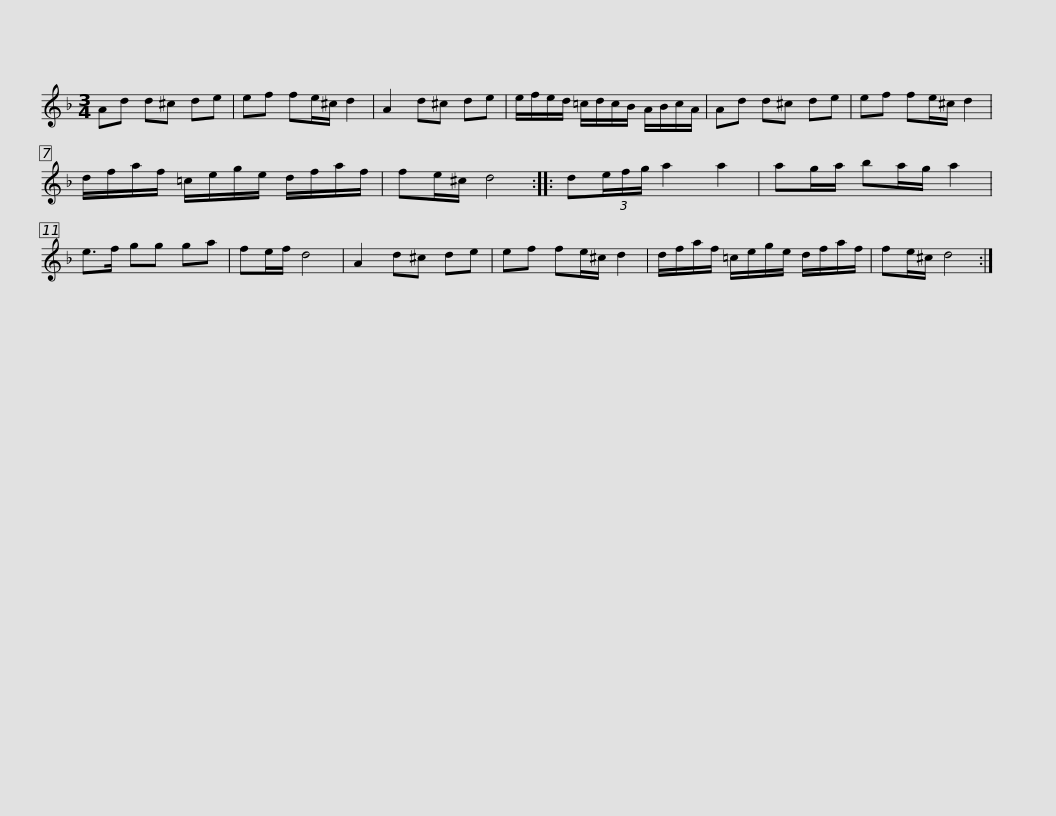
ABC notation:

X:1
L:1/8
M:3/4
I:linebreak $
K:Dmin
V:1 treble
V:1
 Ad d^c de | ef fe/^c/ d2 | A2 d^c de | e/f/e/d/ =c/d/c/B/ A/B/c/A/ | Ad d^c de | %5
 ef fe/^c/ d2 |$ d/f/a/f/ =c/e/g/e/ d/f/a/f/ | fe/^c/ d4 :: d(3e/f/g/ a2 a2 | ag/a/ ba/g/ a2 | %10
 e>f gg ga | fe/f/ d4 |$ A2 d^c de | ef fe/^c/ d2 | d/f/a/f/ =c/e/g/e/ d/f/a/f/ | %15
 fe/^c/ d4 :| %16
